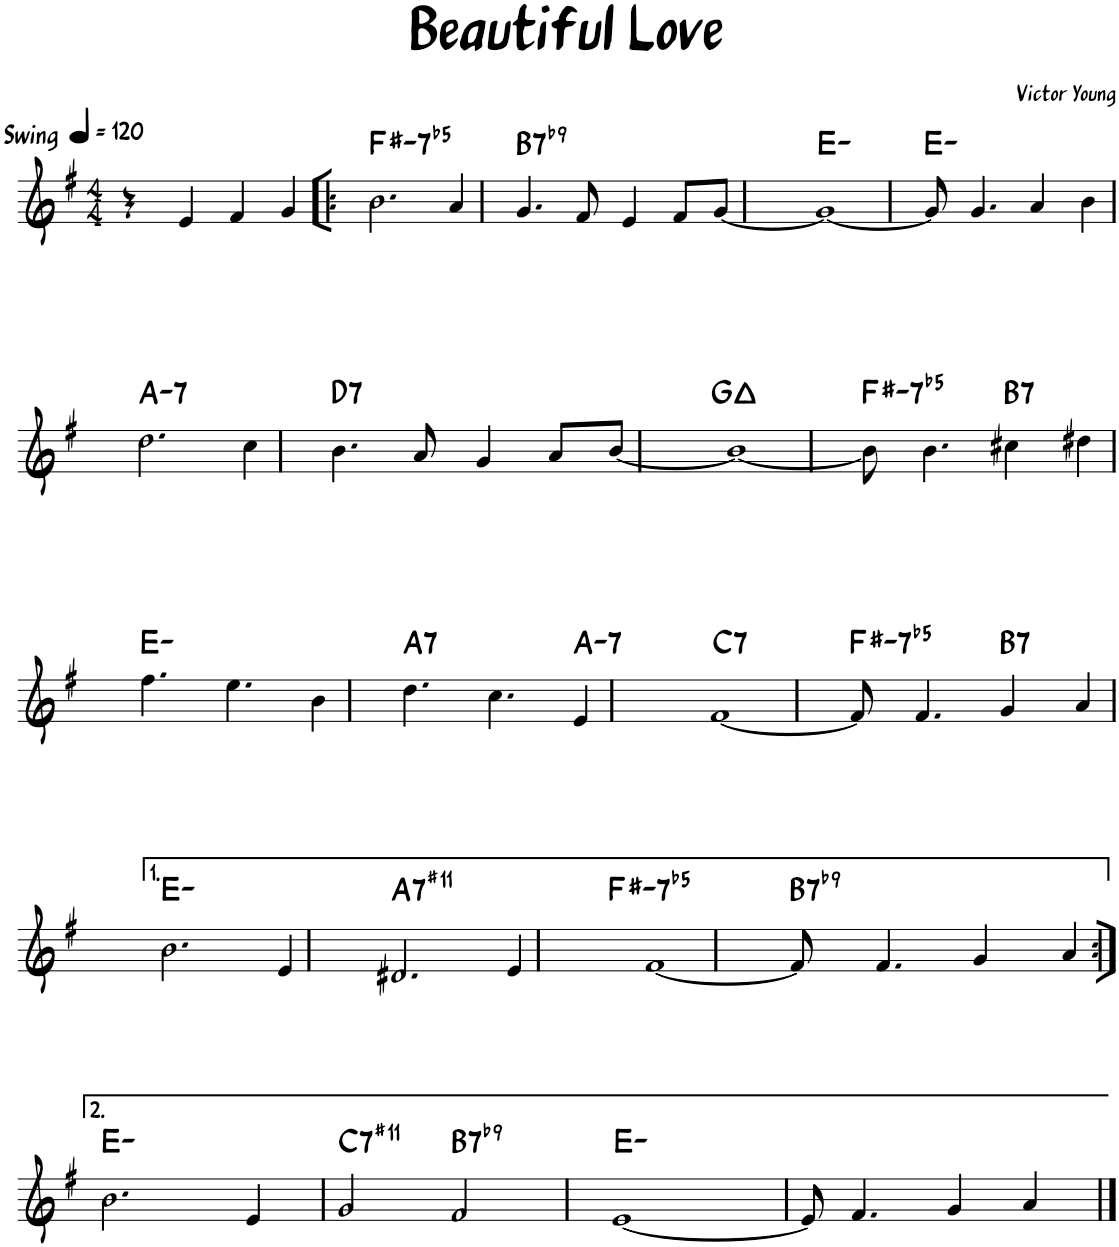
**kern	**harte
*part1	*part1
*staff1	*
*I"Tenor Saxophone	*
*I'T. Sax.	*
*clefG2	*
*Trd8c14	*
*k[f#]	*
*M4/4	*
*MM120	*
=1	=1
!LO:TX:a:B:t=Swing	!
4r	.
4e/	.
4f#/	.
4g/	.
=2!|:	=2!|:
!	!LO:H:kt=-7b5
2.b\	F#:hdim7
4a/	.
=3	=3
!	!LO:H:kt=7
4.g/	B:7(b9)
8f#/	.
4e/	.
8f#/L	.
[8g/J	.
=4	=4
1g_	E:min
=5	=5
8g/]	E:min
4.g/	.
4a/	.
4b\	.
!!LO:LB:g=z
=6	=6
!	!LO:H:kt=7
2.dd\	A:min7
4cc\	.
=7	=7
!	!LO:H:kt=7
4.b\	D:7
8a/	.
4g/	.
8a/L	.
[<8b/J	.
=8	=8
1b_	G:maj
=9	=9
!	!LO:H:kt=-7b5
8b\]	F#:hdim7
4.b\	.
!	!LO:H:kt=7
4cc#X\	B:7
4dd#X\	.
!!LO:LB:g=z
=10	=10
4.ff#\	E:min
4.ee\	.
4b\	.
=11	=11
!	!LO:H:kt=7
4.dd\	A:7
4.cc\	.
!	!LO:H:kt=7
4e/	A:min7
=12	=12
!	!LO:H:kt=7
[1f#	C:7
=13	=13
!	!LO:H:kt=-7b5
8f#/]	F#:hdim7
4.f#/	.
!	!LO:H:kt=7
4g/	B:7
4a/	.
!!LO:LB:g=z
=14	=14
2.b\	E:min
4e/	.
=15	=15
!	!LO:H:kt=7
2.d#X/	A:7(#11)
4e/	.
=16	=16
!	!LO:H:kt=-7b5
[1f#	F#:hdim7
=17	=17
!	!LO:H:kt=7
8f#/]	B:7(b9)
4.f#/	.
4g/	.
4a/	.
!!LO:LB:g=z
=18:|!	=18:|!
2.b\	E:min
4e/	.
=19	=19
!	!LO:H:kt=7
2g/	C:7(#11)
!	!LO:H:kt=7
2f#/	B:7(b9)
=20	=20
[1e	E:min
=21	=21
8e/]	.
4.f#/	.
4g/	.
4a/	.
==	==
*-	*-
